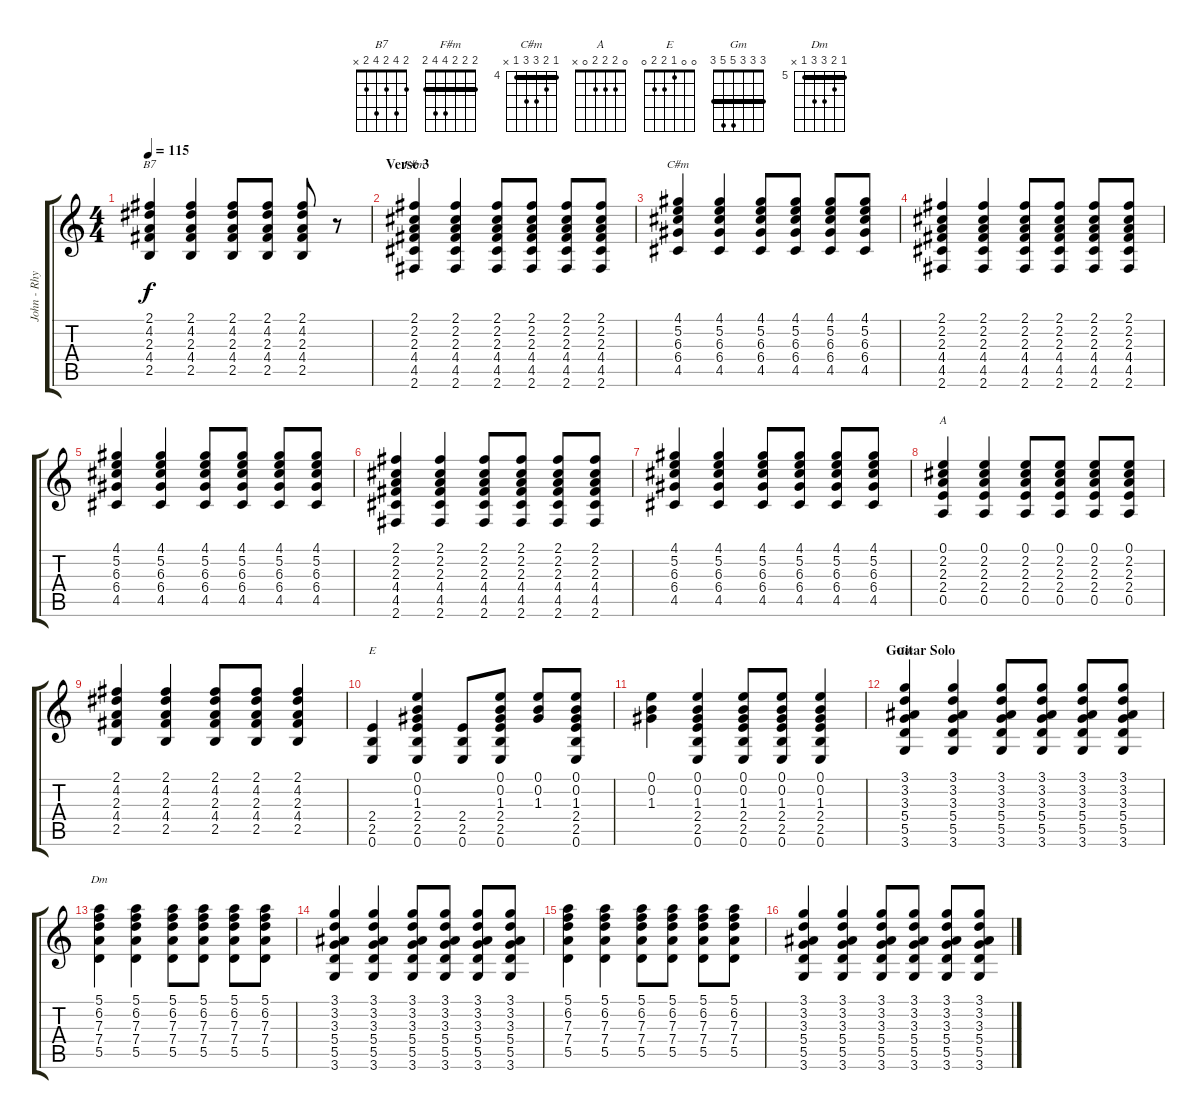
\track ("John - Rhythm Guitar" "John - Rhy") {instrument acousticguitarnylon}
\staff {score tabs}
\tuning (E4 B3 G3 D3 A2 E2) {hide}
\chord ("B7" 2 4 2 4 2 x)
\chord ("F#m" 2 2 2 4 4 2) {barre 2}
\chord ("C#m" 4 5 6 6 4 x) {firstfret 4 barre 4}
\chord ("A" 0 2 2 2 0 x)
\chord ("E" 0 0 1 2 2 0)
\chord ("Gm" 3 3 3 5 5 3) {barre 3}
\chord ("Dm" 5 6 7 7 5 x) {firstfret 5 barre 5}
\ts (4 4)
\tempo 115
\clef g2
\ks c
(2.1 4.2 2.3 4.4 2.5).4{ch "B7" dy f} (2.1 4.2 2.3 4.4 2.5).4 (2.1 4.2 2.3 4.4 2.5).8 (2.1 4.2 2.3 4.4 2.5).8 (2.1 4.2 2.3 4.4 2.5).8 r.8 |
\section ("" "Verse 3")
(2.1 2.2 2.3 4.4 4.5 2.6).4{ch "F#m"} (2.1 2.2 2.3 4.4 4.5 2.6).4 (2.1 2.2 2.3 4.4 4.5 2.6).8 (2.1 2.2 2.3 4.4 4.5 2.6).8 (2.1 2.2 2.3 4.4 4.5 2.6).8 (2.1 2.2 2.3 4.4 4.5 2.6).8 |
(4.1 5.2 6.3 6.4 4.5).4{ch "C#m"} (4.1 5.2 6.3 6.4 4.5).4 (4.1 5.2 6.3 6.4 4.5).8 (4.1 5.2 6.3 6.4 4.5).8 (4.1 5.2 6.3 6.4 4.5).8 (4.1 5.2 6.3 6.4 4.5).8 |
(2.1 2.2 2.3 4.4 4.5 2.6).4 (2.1 2.2 2.3 4.4 4.5 2.6).4 (2.1 2.2 2.3 4.4 4.5 2.6).8 (2.1 2.2 2.3 4.4 4.5 2.6).8 (2.1 2.2 2.3 4.4 4.5 2.6).8 (2.1 2.2 2.3 4.4 4.5 2.6).8 |
(4.1 5.2 6.3 6.4 4.5).4 (4.1 5.2 6.3 6.4 4.5).4 (4.1 5.2 6.3 6.4 4.5).8 (4.1 5.2 6.3 6.4 4.5).8 (4.1 5.2 6.3 6.4 4.5).8 (4.1 5.2 6.3 6.4 4.5).8 |
(2.1 2.2 2.3 4.4 4.5 2.6).4 (2.1 2.2 2.3 4.4 4.5 2.6).4 (2.1 2.2 2.3 4.4 4.5 2.6).8 (2.1 2.2 2.3 4.4 4.5 2.6).8 (2.1 2.2 2.3 4.4 4.5 2.6).8 (2.1 2.2 2.3 4.4 4.5 2.6).8 |
(4.1 5.2 6.3 6.4 4.5).4 (4.1 5.2 6.3 6.4 4.5).4 (4.1 5.2 6.3 6.4 4.5).8 (4.1 5.2 6.3 6.4 4.5).8 (4.1 5.2 6.3 6.4 4.5).8 (4.1 5.2 6.3 6.4 4.5).8 |
(0.1 2.2 2.3 2.4 0.5).4{ch "A"} (0.1 2.2 2.3 2.4 0.5).4 (0.1 2.2 2.3 2.4 0.5).8 (0.1 2.2 2.3 2.4 0.5).8 (0.1 2.2 2.3 2.4 0.5).8 (0.1 2.2 2.3 2.4 0.5).8 |
(2.1 4.2 2.3 4.4 2.5).4 (2.1 4.2 2.3 4.4 2.5).4 (2.1 4.2 2.3 4.4 2.5).8 (2.1 4.2 2.3 4.4 2.5).8 (2.1 4.2 2.3 4.4 2.5).4 |
(2.4 2.5 0.6).4{ch "E"} (0.1 0.2 1.3 2.4 2.5 0.6).4 (2.4 2.5 0.6).8 (0.1 0.2 1.3 2.4 2.5 0.6).8 (0.1 0.2 1.3).8 (0.1 0.2 1.3 2.4 2.5 0.6).8 |
(0.1 0.2 1.3).4 (0.1 0.2 1.3 2.4 2.5 0.6).4 (0.1 0.2 1.3 2.4 2.5 0.6).8 (0.1 0.2 1.3 2.4 2.5 0.6).8 (0.1 0.2 1.3 2.4 2.5 0.6).4 |
\section ("" "Guitar Solo")
(3.1 3.2 3.3 5.4 5.5 3.6).4{ch "Gm"} (3.1 3.2 3.3 5.4 5.5 3.6).4 (3.1 3.2 3.3 5.4 5.5 3.6).8 (3.1 3.2 3.3 5.4 5.5 3.6).8 (3.1 3.2 3.3 5.4 5.5 3.6).8 (3.1 3.2 3.3 5.4 5.5 3.6).8 |
(5.1 6.2 7.3 7.4 5.5).4{ch "Dm"} (5.1 6.2 7.3 7.4 5.5).4 (5.1 6.2 7.3 7.4 5.5).8 (5.1 6.2 7.3 7.4 5.5).8 (5.1 6.2 7.3 7.4 5.5).8 (5.1 6.2 7.3 7.4 5.5).8 |
(3.1 3.2 3.3 5.4 5.5 3.6).4 (3.1 3.2 3.3 5.4 5.5 3.6).4 (3.1 3.2 3.3 5.4 5.5 3.6).8 (3.1 3.2 3.3 5.4 5.5 3.6).8 (3.1 3.2 3.3 5.4 5.5 3.6).8 (3.1 3.2 3.3 5.4 5.5 3.6).8 |
(5.1 6.2 7.3 7.4 5.5).4 (5.1 6.2 7.3 7.4 5.5).4 (5.1 6.2 7.3 7.4 5.5).8 (5.1 6.2 7.3 7.4 5.5).8 (5.1 6.2 7.3 7.4 5.5).8 (5.1 6.2 7.3 7.4 5.5).8 |
(3.1 3.2 3.3 5.4 5.5 3.6).4 (3.1 3.2 3.3 5.4 5.5 3.6).4 (3.1 3.2 3.3 5.4 5.5 3.6).8 (3.1 3.2 3.3 5.4 5.5 3.6).8 (3.1 3.2 3.3 5.4 5.5 3.6).8 (3.1 3.2 3.3 5.4 5.5 3.6).8
